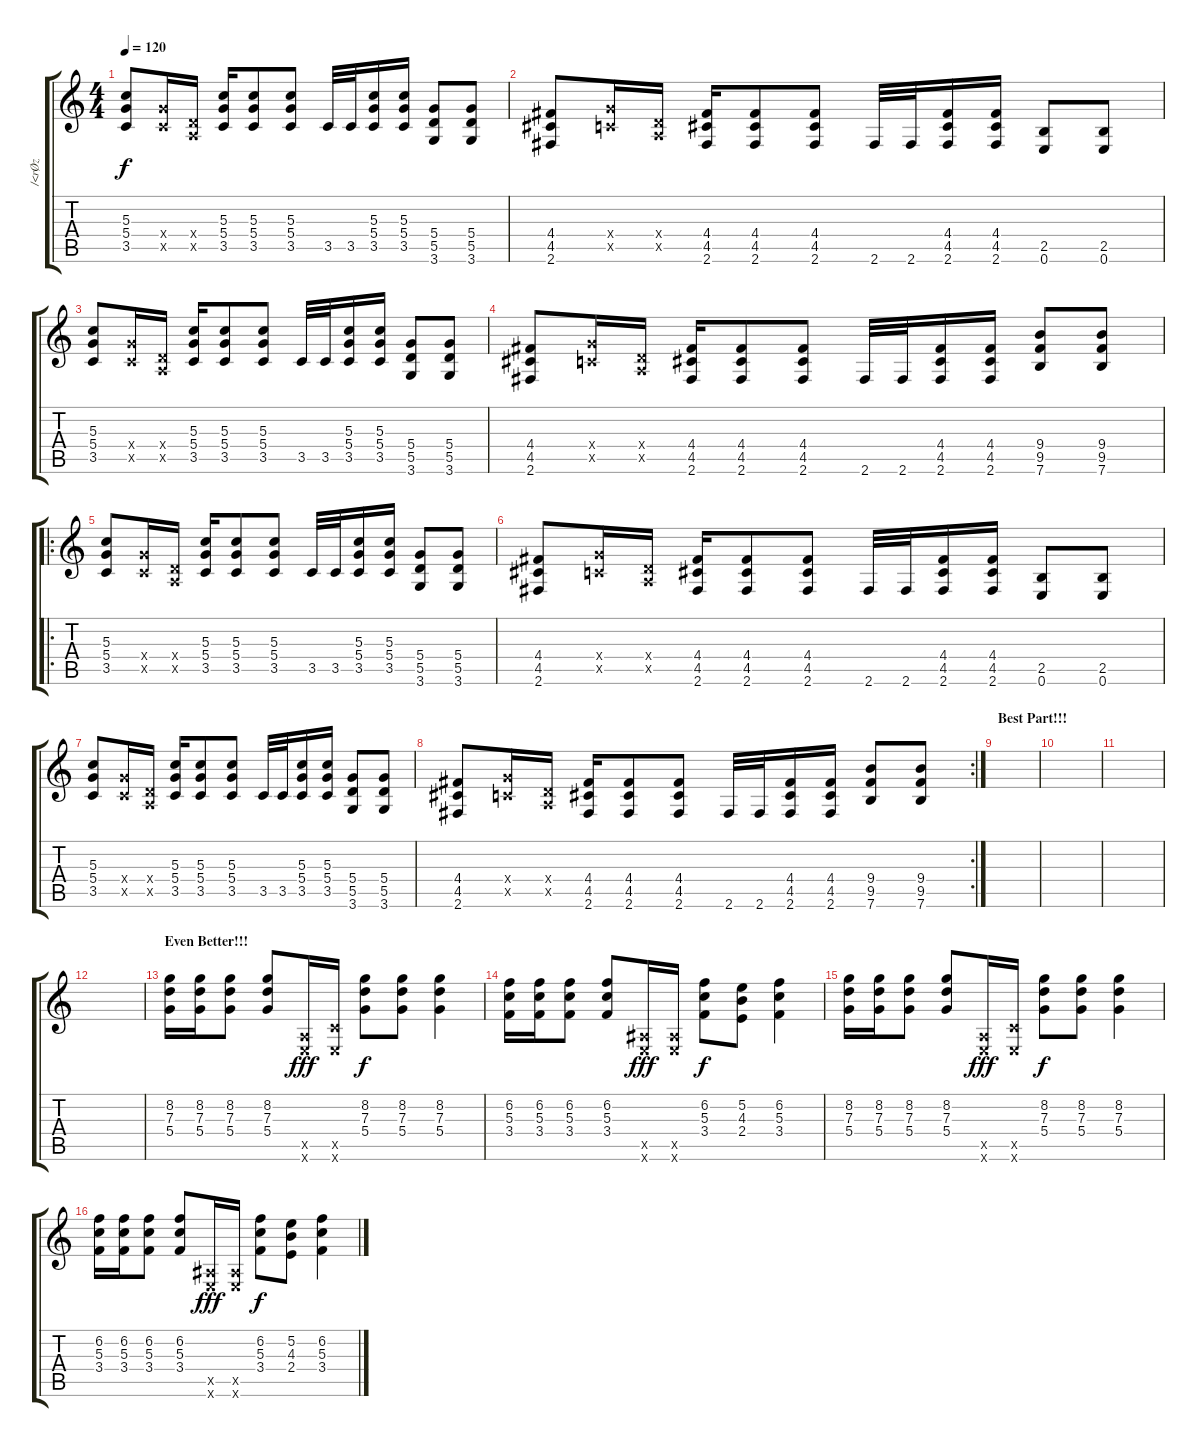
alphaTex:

\track ("/<rØz" "/<rØz") {instrument distortionguitar}
\staff {score tabs}
\tuning (E4 B3 G3 D3 A2 E2) {hide}
\ts (4 4)
\tempo 120
\clef g2
\ks c
(5.3 5.4 3.5).8{dy f instrument distortionguitar} (5.4{x} 3.5{x}).16 (0.4{x} 0.5{x}).16 (5.3 5.4 3.5).16 (5.3 5.4 3.5).8 (5.3 5.4 3.5).8 3.5.32 3.5.32 (5.3 5.4 3.5).16 (5.3 5.4 3.5).16 (5.4 5.5 3.6).8 (5.4 5.5 3.6).8 |
(4.4 4.5 2.6).8 (5.4{x} 3.5{x}).16 (0.4{x} 0.5{x}).16 (4.4 4.5 2.6).16 (4.4 4.5 2.6).8 (4.4 4.5 2.6).8 2.6.32 2.6.32 (4.4 4.5 2.6).16 (4.4 4.5 2.6).16 (2.5 0.6).8 (2.5 0.6).8 |
(5.3 5.4 3.5).8 (5.4{x} 3.5{x}).16 (0.4{x} 0.5{x}).16 (5.3 5.4 3.5).16 (5.3 5.4 3.5).8 (5.3 5.4 3.5).8 3.5.32 3.5.32 (5.3 5.4 3.5).16 (5.3 5.4 3.5).16 (5.4 5.5 3.6).8 (5.4 5.5 3.6).8 |
(4.4 4.5 2.6).8 (5.4{x} 3.5{x}).16 (0.4{x} 0.5{x}).16 (4.4 4.5 2.6).16 (4.4 4.5 2.6).8 (4.4 4.5 2.6).8 2.6.32 2.6.32 (4.4 4.5 2.6).16 (4.4 4.5 2.6).16 (9.4 9.5 7.6).8 (9.4 9.5 7.6).8 |
\ro
(5.3 5.4 3.5).8 (5.4{x} 3.5{x}).16 (0.4{x} 0.5{x}).16 (5.3 5.4 3.5).16 (5.3 5.4 3.5).8 (5.3 5.4 3.5).8 3.5.32 3.5.32 (5.3 5.4 3.5).16 (5.3 5.4 3.5).16 (5.4 5.5 3.6).8 (5.4 5.5 3.6).8 |
(4.4 4.5 2.6).8 (5.4{x} 3.5{x}).16 (0.4{x} 0.5{x}).16 (4.4 4.5 2.6).16 (4.4 4.5 2.6).8 (4.4 4.5 2.6).8 2.6.32 2.6.32 (4.4 4.5 2.6).16 (4.4 4.5 2.6).16 (2.5 0.6).8 (2.5 0.6).8 |
(5.3 5.4 3.5).8 (5.4{x} 3.5{x}).16 (0.4{x} 0.5{x}).16 (5.3 5.4 3.5).16 (5.3 5.4 3.5).8 (5.3 5.4 3.5).8 3.5.32 3.5.32 (5.3 5.4 3.5).16 (5.3 5.4 3.5).16 (5.4 5.5 3.6).8 (5.4 5.5 3.6).8 |
\rc 2
(4.4 4.5 2.6).8 (5.4{x} 3.5{x}).16 (0.4{x} 0.5{x}).16 (4.4 4.5 2.6).16 (4.4 4.5 2.6).8 (4.4 4.5 2.6).8 2.6.32 2.6.32 (4.4 4.5 2.6).16 (4.4 4.5 2.6).16 (9.4 9.5 7.6).8 (9.4 9.5 7.6).8 |
\section ("" "Best Part!!!")
|
|
|
|
\section ("" "Even Better!!!")
(8.2 7.3 5.4).16 (8.2 7.3 5.4).16 (8.2 7.3 5.4).8 (8.2 7.3 5.4).8 (0.5{x} 0.6{x}).16{dy fff} (3.5{x} 0.6{x}).16 (8.2 7.3 5.4).8{dy f} (8.2 7.3 5.4).8 (8.2 7.3 5.4).4 |
(6.2 5.3 3.4).16 (6.2 5.3 3.4).16 (6.2 5.3 3.4).8 (6.2 5.3 3.4).8 (1.5{x} 0.6{x}).16{dy fff} (1.5{x} 0.6{x}).16 (6.2 5.3 3.4).8{dy f} (5.2 4.3 2.4).8 (6.2 5.3 3.4).4 |
(8.2 7.3 5.4).16 (8.2 7.3 5.4).16 (8.2 7.3 5.4).8 (8.2 7.3 5.4).8 (0.5{x} 0.6{x}).16{dy fff} (3.5{x} 0.6{x}).16 (8.2 7.3 5.4).8{dy f} (8.2 7.3 5.4).8 (8.2 7.3 5.4).4 |
(6.2 5.3 3.4).16 (6.2 5.3 3.4).16 (6.2 5.3 3.4).8 (6.2 5.3 3.4).8 (1.5{x} 0.6{x}).16{dy fff} (1.5{x} 0.6{x}).16 (6.2 5.3 3.4).8{dy f} (5.2 4.3 2.4).8 (6.2 5.3 3.4).4
